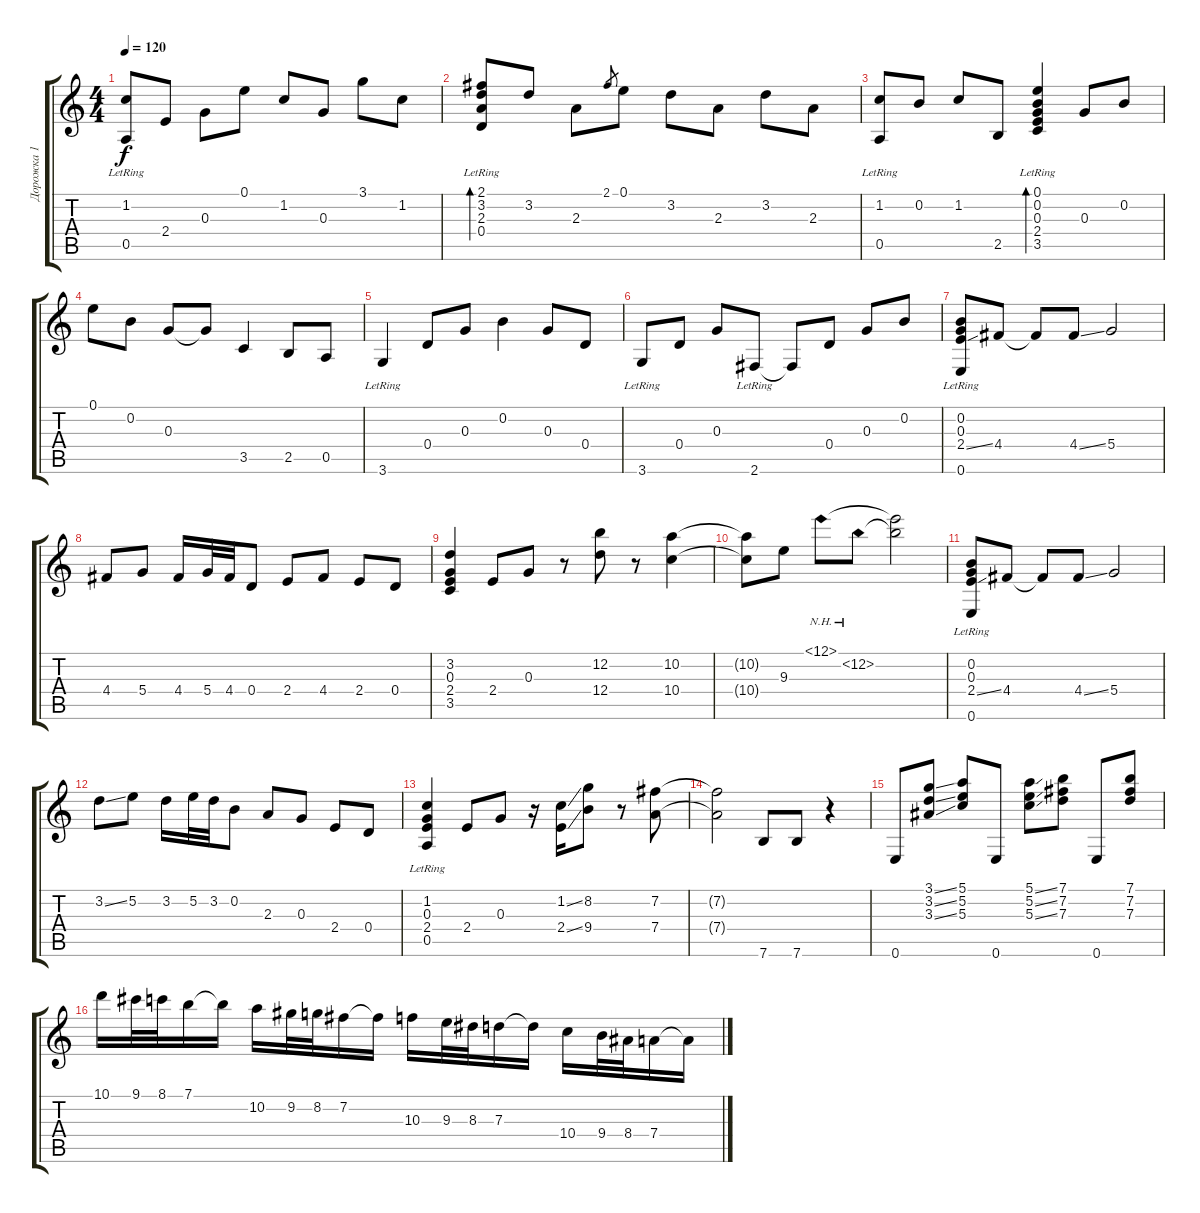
\track ("Дорожка 1" "Дорожка 1") {instrument acousticguitarnylon}
\staff {score tabs}
\tuning (E4 B3 G3 D3 A2 E2) {hide}
\ts (4 4)
\tempo 120
\clef g2
\ks c
(1.2 0.5{lr}).8{dy f} 2.4.8 0.3.8 0.1.8 1.2.8 0.3.8 3.1.8 1.2.8 |
(2.1{lr} 3.2{lr} 2.3{lr} 0.4{lr}).8{bd 120} 3.2.8 2.3.8 2.1.8{gr} 0.1.8 3.2.8 2.3.8 3.2.8 2.3.8 |
(1.2 0.5{lr}).8 0.2.8 1.2.8 2.5.8 (0.1{lr} 0.2{lr} 0.3{lr} 2.4{lr} 3.5{lr}).4{bd 120} 0.3.8 0.2.8 |
0.1.8 0.2.8 0.3.8 0.3{t}.8 3.5.4 2.5.8 0.5.8 |
3.6{lr}.4 0.4.8 0.3.8 0.2.4 0.3.8 0.4.8 |
3.6{lr}.8 0.4.8 0.3.8 2.6{lr}.8 2.6{t}.8 0.4.8 0.3.8 0.2.8 |
(0.2{lr} 0.3{lr} 2.4{ss} 0.6{lr}).8 4.4.8 4.4{t}.8 4.4{ss}.8 5.4.2 |
4.4.8 5.4.8 4.4.16 5.4.32 4.4.32 0.4.8 2.4.8 4.4.8 2.4.8 0.4.8 |
(3.2 0.3 2.4 3.5).4 2.4.8 0.3.8 r.8 (12.2 12.4).8 r.8 (10.2 10.4).4 |
(10.2{t} 10.4{t}).8 9.3.8 12.1{nh}.8 12.2{nh}.8 (12.1{t} 12.2{t}).2 |
(0.2{lr} 0.3{lr} 2.4{ss} 0.6{lr}).8 4.4.8 4.4{t}.8 4.4{ss}.8 5.4.2 |
3.2{ss}.8 5.2.8 3.2.16 5.2.32 3.2.32 0.2.8 2.3.8 0.3.8 2.4.8 0.4.8 |
(1.2 0.3{lr} 2.4 0.5{lr}).4 2.4.8 0.3.8 r.16 (1.2{ss} 2.4{ss}).16 (8.2 9.4).8 r.8 (7.2 7.4).8 |
(7.2{t} 7.4{t}).2 7.6.8 7.6.8 r.4 |
0.6.8 (3.1{ss} 3.2{ss} 3.3{ss}).8 (5.1 5.2 5.3).8 0.6.8 (5.1{ss} 5.2{ss} 5.3{ss}).8 (7.1 7.2 7.3).8 0.6.8 (7.1 7.2 7.3).8 |
10.1.16 9.1.32 8.1.32 7.1.16 7.1{t}.16 10.2.16 9.2.32 8.2.32 7.2.16 7.2{t}.16 10.3.16 9.3.32 8.3.32 7.3.16 7.3{t}.16 10.4.16 9.4.32 8.4.32 7.4.16 7.4{t}.16
